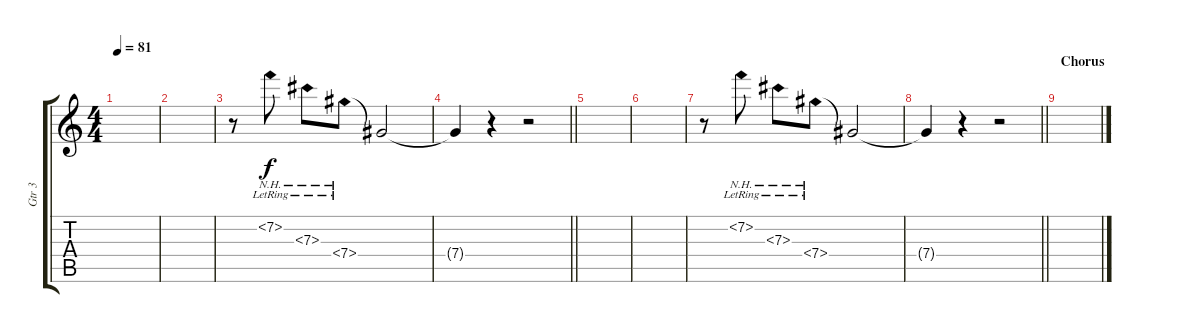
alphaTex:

\track ("Gtr 3" "Gtr 3") {instrument electricguitarclean}
\staff {score tabs}
\tuning (Eb4 Bb3 Gb3 Db3 Ab2 Eb2) {hide}
\ts (4 4)
\tempo 81
\clef g2
\ks c
|
|
r.8 7.2{nh lr}.8 7.3{nh lr}.8 7.4{nh lr}.8 7.4{t}.2 |
\barLineRight lightlight
7.4{t}.4 r.4 r.2 |
|
|
r.8 7.2{nh lr}.8 7.3{nh lr}.8 7.4{nh lr}.8 7.4{t}.2 |
\barLineRight lightlight
7.4{t}.4 r.4 r.2 |
\section ("" "Chorus")
